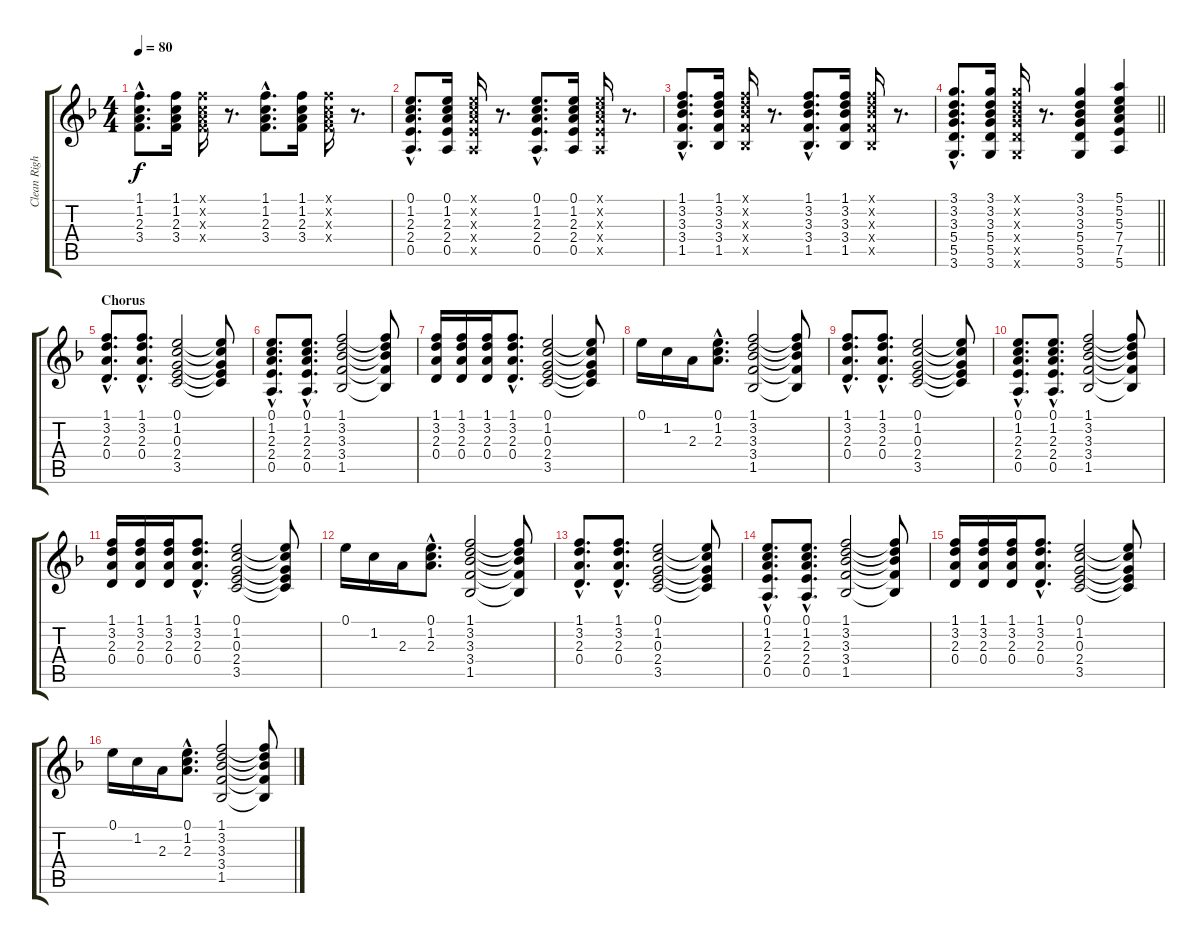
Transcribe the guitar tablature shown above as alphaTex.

\track ("Clean Right" "Clean Righ") {instrument electricguitarclean}
\staff {score tabs}
\tuning (E4 B3 G3 D3 A2 E2) {hide}
\ts (4 4)
\tempo 80
\clef g2
\ks f
(1.1{hac} 1.2{hac} 2.3{hac} 3.4{hac}).8{d dy f} (1.1 1.2 2.3 3.4).16 (1.1{x} 1.2{x} 2.3{x} 3.4{x}).16 r.8{d} (1.1{hac} 1.2{hac} 2.3{hac} 3.4{hac}).8{d} (1.1 1.2 2.3 3.4).16 (1.1{x} 1.2{x} 2.3{x} 3.4{x}).16 r.8{d} |
(0.1{hac} 1.2{hac} 2.3{hac} 2.4{hac} 0.5{hac}).8{d} (0.1 1.2 2.3 2.4 0.5).16 (0.1{x} 1.2{x} 2.3{x} 2.4{x} 0.5{x}).16 r.8{d} (0.1{hac} 1.2{hac} 2.3{hac} 2.4{hac} 0.5{hac}).8{d} (0.1 1.2 2.3 2.4 0.5).16 (0.1{x} 1.2{x} 2.3{x} 2.4{x} 0.5{x}).16 r.8{d} |
(1.1{hac} 3.2{hac} 3.3{hac} 3.4{hac} 1.5{hac}).8{d} (1.1 3.2 3.3 3.4 1.5).16 (1.1{x} 3.2{x} 3.3{x} 3.4{x} 1.5{x}).16 r.8{d} (1.1{hac} 3.2{hac} 3.3{hac} 3.4{hac} 1.5{hac}).8{d} (1.1 3.2 3.3 3.4 1.5).16 (1.1{x} 3.2{x} 3.3{x} 3.4{x} 1.5{x}).16 r.8{d} |
\barLineRight lightlight
(3.1{hac} 3.2{hac} 3.3{hac} 5.4{hac} 5.5{hac} 3.6{hac}).8{d} (3.1 3.2 3.3 5.4 5.5 3.6).16 (3.1{x} 3.2{x} 3.3{x} 5.4{x} 5.5{x} 3.6{x}).16 r.8{d} (3.1 3.2 3.3 5.4 5.5 3.6).4 (5.1 5.2 5.3 7.4 7.5 5.6).4 |
\section ("" "Chorus")
(1.1{hac} 3.2{hac} 2.3{hac} 0.4{hac}).8{d} (1.1{hac} 3.2{hac} 2.3{hac} 0.4{hac}).8{d} (0.1 1.2 0.3 2.4 3.5).2 (0.1{t} 1.2{t} 0.3{t} 2.4{t} 3.5{t}).8 |
(0.1{hac} 1.2{hac} 2.3{hac} 2.4{hac} 0.5{hac}).8{d} (0.1{hac} 1.2{hac} 2.3{hac} 2.4{hac} 0.5{hac}).8{d} (1.1 3.2 3.3 3.4 1.5).2 (1.1{t} 3.2{t} 3.3{t} 3.4{t} 1.5{t}).8 |
(1.1 3.2 2.3 0.4).16 (1.1 3.2 2.3 0.4).16 (1.1 3.2 2.3 0.4).16 (1.1{hac} 3.2{hac} 2.3{hac} 0.4{hac}).8{d} (0.1 1.2 0.3 2.4 3.5).2 (0.1{t} 1.2{t} 0.3{t} 2.4{t} 3.5{t}).8 |
0.1.16 1.2.16 2.3.16 (0.1{hac} 1.2{hac} 2.3{hac}).8{d} (1.1 3.2 3.3 3.4 1.5).2 (1.1{t} 3.2{t} 3.3{t} 3.4{t} 1.5{t}).8 |
(1.1{hac} 3.2{hac} 2.3{hac} 0.4{hac}).8{d} (1.1{hac} 3.2{hac} 2.3{hac} 0.4{hac}).8{d} (0.1 1.2 0.3 2.4 3.5).2 (0.1{t} 1.2{t} 0.3{t} 2.4{t} 3.5{t}).8 |
(0.1{hac} 1.2{hac} 2.3{hac} 2.4{hac} 0.5{hac}).8{d} (0.1{hac} 1.2{hac} 2.3{hac} 2.4{hac} 0.5{hac}).8{d} (1.1 3.2 3.3 3.4 1.5).2 (1.1{t} 3.2{t} 3.3{t} 3.4{t} 1.5{t}).8 |
(1.1 3.2 2.3 0.4).16 (1.1 3.2 2.3 0.4).16 (1.1 3.2 2.3 0.4).16 (1.1{hac} 3.2{hac} 2.3{hac} 0.4{hac}).8{d} (0.1 1.2 0.3 2.4 3.5).2 (0.1{t} 1.2{t} 0.3{t} 2.4{t} 3.5{t}).8 |
0.1.16 1.2.16 2.3.16 (0.1{hac} 1.2{hac} 2.3{hac}).8{d} (1.1 3.2 3.3 3.4 1.5).2 (1.1{t} 3.2{t} 3.3{t} 3.4{t} 1.5{t}).8 |
(1.1{hac} 3.2{hac} 2.3{hac} 0.4{hac}).8{d} (1.1{hac} 3.2{hac} 2.3{hac} 0.4{hac}).8{d} (0.1 1.2 0.3 2.4 3.5).2 (0.1{t} 1.2{t} 0.3{t} 2.4{t} 3.5{t}).8 |
(0.1{hac} 1.2{hac} 2.3{hac} 2.4{hac} 0.5{hac}).8{d} (0.1{hac} 1.2{hac} 2.3{hac} 2.4{hac} 0.5{hac}).8{d} (1.1 3.2 3.3 3.4 1.5).2 (1.1{t} 3.2{t} 3.3{t} 3.4{t} 1.5{t}).8 |
(1.1 3.2 2.3 0.4).16 (1.1 3.2 2.3 0.4).16 (1.1 3.2 2.3 0.4).16 (1.1{hac} 3.2{hac} 2.3{hac} 0.4{hac}).8{d} (0.1 1.2 0.3 2.4 3.5).2 (0.1{t} 1.2{t} 0.3{t} 2.4{t} 3.5{t}).8 |
0.1.16 1.2.16 2.3.16 (0.1{hac} 1.2{hac} 2.3{hac}).8{d} (1.1 3.2 3.3 3.4 1.5).2 (1.1{t} 3.2{t} 3.3{t} 3.4{t} 1.5{t}).8
